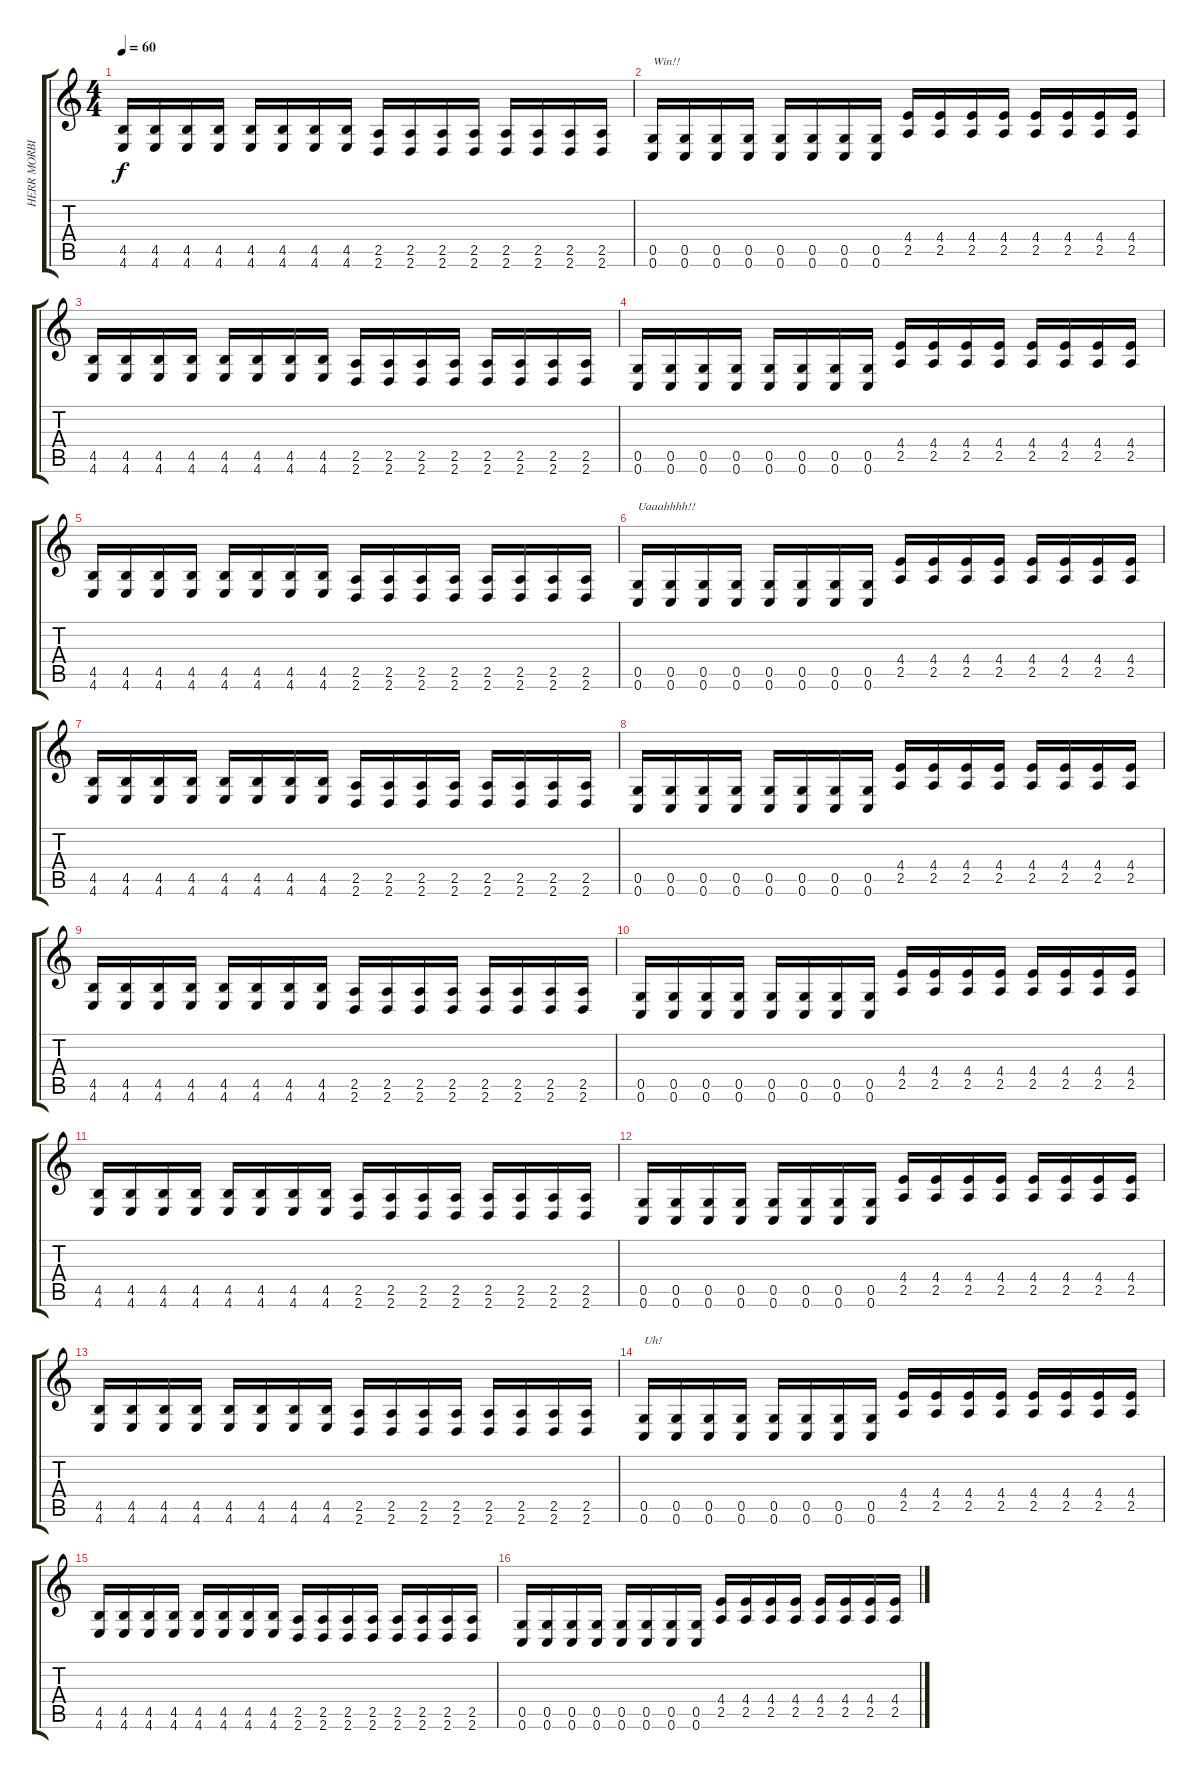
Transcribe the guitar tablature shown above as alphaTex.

\track ("HERR MORBID" "HERR MORBI") {instrument distortionguitar}
\staff {score tabs}
\tuning (D4 Gb3 F3 C3 G2 C2) {hide}
\ts (4 4)
\tempo 60
\clef g2
\ks c
(4.5 4.6).16{dy f} (4.5 4.6).16 (4.5 4.6).16 (4.5 4.6).16 (4.5 4.6).16 (4.5 4.6).16 (4.5 4.6).16 (4.5 4.6).16 (2.5 2.6).16 (2.5 2.6).16 (2.5 2.6).16 (2.5 2.6).16 (2.5 2.6).16 (2.5 2.6).16 (2.5 2.6).16 (2.5 2.6).16 |
(0.5 0.6).16{txt "Win!!"} (0.5 0.6).16 (0.5 0.6).16 (0.5 0.6).16 (0.5 0.6).16 (0.5 0.6).16 (0.5 0.6).16 (0.5 0.6).16 (4.4 2.5).16 (4.4 2.5).16 (4.4 2.5).16 (4.4 2.5).16 (4.4 2.5).16 (4.4 2.5).16 (4.4 2.5).16 (4.4 2.5).16 |
(4.5 4.6).16 (4.5 4.6).16 (4.5 4.6).16 (4.5 4.6).16 (4.5 4.6).16 (4.5 4.6).16 (4.5 4.6).16 (4.5 4.6).16 (2.5 2.6).16 (2.5 2.6).16 (2.5 2.6).16 (2.5 2.6).16 (2.5 2.6).16 (2.5 2.6).16 (2.5 2.6).16 (2.5 2.6).16 |
(0.5 0.6).16 (0.5 0.6).16 (0.5 0.6).16 (0.5 0.6).16 (0.5 0.6).16 (0.5 0.6).16 (0.5 0.6).16 (0.5 0.6).16 (4.4 2.5).16 (4.4 2.5).16 (4.4 2.5).16 (4.4 2.5).16 (4.4 2.5).16 (4.4 2.5).16 (4.4 2.5).16 (4.4 2.5).16 |
(4.5 4.6).16 (4.5 4.6).16 (4.5 4.6).16 (4.5 4.6).16 (4.5 4.6).16 (4.5 4.6).16 (4.5 4.6).16 (4.5 4.6).16 (2.5 2.6).16 (2.5 2.6).16 (2.5 2.6).16 (2.5 2.6).16 (2.5 2.6).16 (2.5 2.6).16 (2.5 2.6).16 (2.5 2.6).16 |
(0.5 0.6).16{txt "Uaaahhhh!!"} (0.5 0.6).16 (0.5 0.6).16 (0.5 0.6).16 (0.5 0.6).16 (0.5 0.6).16 (0.5 0.6).16 (0.5 0.6).16 (4.4 2.5).16 (4.4 2.5).16 (4.4 2.5).16 (4.4 2.5).16 (4.4 2.5).16 (4.4 2.5).16 (4.4 2.5).16 (4.4 2.5).16 |
(4.5 4.6).16 (4.5 4.6).16 (4.5 4.6).16 (4.5 4.6).16 (4.5 4.6).16 (4.5 4.6).16 (4.5 4.6).16 (4.5 4.6).16 (2.5 2.6).16 (2.5 2.6).16 (2.5 2.6).16 (2.5 2.6).16 (2.5 2.6).16 (2.5 2.6).16 (2.5 2.6).16 (2.5 2.6).16 |
(0.5 0.6).16 (0.5 0.6).16 (0.5 0.6).16 (0.5 0.6).16 (0.5 0.6).16 (0.5 0.6).16 (0.5 0.6).16 (0.5 0.6).16 (4.4 2.5).16 (4.4 2.5).16 (4.4 2.5).16 (4.4 2.5).16 (4.4 2.5).16 (4.4 2.5).16 (4.4 2.5).16 (4.4 2.5).16 |
(4.5 4.6).16 (4.5 4.6).16 (4.5 4.6).16 (4.5 4.6).16 (4.5 4.6).16 (4.5 4.6).16 (4.5 4.6).16 (4.5 4.6).16 (2.5 2.6).16 (2.5 2.6).16 (2.5 2.6).16 (2.5 2.6).16 (2.5 2.6).16 (2.5 2.6).16 (2.5 2.6).16 (2.5 2.6).16 |
(0.5 0.6).16 (0.5 0.6).16 (0.5 0.6).16 (0.5 0.6).16 (0.5 0.6).16 (0.5 0.6).16 (0.5 0.6).16 (0.5 0.6).16 (4.4 2.5).16 (4.4 2.5).16 (4.4 2.5).16 (4.4 2.5).16 (4.4 2.5).16 (4.4 2.5).16 (4.4 2.5).16 (4.4 2.5).16 |
(4.5 4.6).16 (4.5 4.6).16 (4.5 4.6).16 (4.5 4.6).16 (4.5 4.6).16 (4.5 4.6).16 (4.5 4.6).16 (4.5 4.6).16 (2.5 2.6).16 (2.5 2.6).16 (2.5 2.6).16 (2.5 2.6).16 (2.5 2.6).16 (2.5 2.6).16 (2.5 2.6).16 (2.5 2.6).16 |
(0.5 0.6).16 (0.5 0.6).16 (0.5 0.6).16 (0.5 0.6).16 (0.5 0.6).16 (0.5 0.6).16 (0.5 0.6).16 (0.5 0.6).16 (4.4 2.5).16 (4.4 2.5).16 (4.4 2.5).16 (4.4 2.5).16 (4.4 2.5).16 (4.4 2.5).16 (4.4 2.5).16 (4.4 2.5).16 |
(4.5 4.6).16 (4.5 4.6).16 (4.5 4.6).16 (4.5 4.6).16 (4.5 4.6).16 (4.5 4.6).16 (4.5 4.6).16 (4.5 4.6).16 (2.5 2.6).16 (2.5 2.6).16 (2.5 2.6).16 (2.5 2.6).16 (2.5 2.6).16 (2.5 2.6).16 (2.5 2.6).16 (2.5 2.6).16 |
(0.5 0.6).16{txt "Uh!"} (0.5 0.6).16 (0.5 0.6).16 (0.5 0.6).16 (0.5 0.6).16 (0.5 0.6).16 (0.5 0.6).16 (0.5 0.6).16 (4.4 2.5).16 (4.4 2.5).16 (4.4 2.5).16 (4.4 2.5).16 (4.4 2.5).16 (4.4 2.5).16 (4.4 2.5).16 (4.4 2.5).16 |
(4.5 4.6).16 (4.5 4.6).16 (4.5 4.6).16 (4.5 4.6).16 (4.5 4.6).16 (4.5 4.6).16 (4.5 4.6).16 (4.5 4.6).16 (2.5 2.6).16 (2.5 2.6).16 (2.5 2.6).16 (2.5 2.6).16 (2.5 2.6).16 (2.5 2.6).16 (2.5 2.6).16 (2.5 2.6).16 |
(0.5 0.6).16 (0.5 0.6).16 (0.5 0.6).16 (0.5 0.6).16 (0.5 0.6).16 (0.5 0.6).16 (0.5 0.6).16 (0.5 0.6).16 (4.4 2.5).16 (4.4 2.5).16 (4.4 2.5).16 (4.4 2.5).16 (4.4 2.5).16 (4.4 2.5).16 (4.4 2.5).16 (4.4 2.5).16
